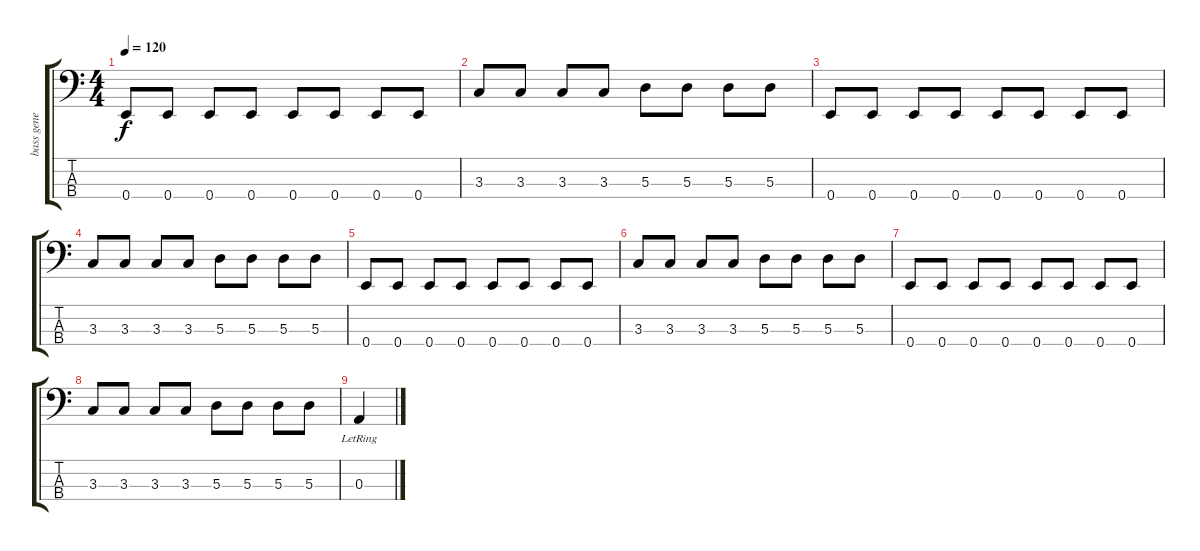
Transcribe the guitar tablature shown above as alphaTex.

\track ("bass gene simmons" "bass gene ") {instrument acousticguitarnylon}
\staff {score tabs}
\tuning (G2 D2 A1 E1) {hide}
\ts (4 4)
\tempo 120
\clef f4
\ks c
0.4.8{dy f instrument acousticguitarnylon} 0.4.8 0.4.8 0.4.8 0.4.8 0.4.8 0.4.8 0.4.8 |
3.3.8 3.3.8 3.3.8 3.3.8 5.3.8 5.3.8 5.3.8 5.3.8 |
0.4.8 0.4.8 0.4.8 0.4.8 0.4.8 0.4.8 0.4.8 0.4.8 |
3.3.8 3.3.8 3.3.8 3.3.8 5.3.8 5.3.8 5.3.8 5.3.8 |
0.4.8 0.4.8 0.4.8 0.4.8 0.4.8 0.4.8 0.4.8 0.4.8 |
3.3.8 3.3.8 3.3.8 3.3.8 5.3.8 5.3.8 5.3.8 5.3.8 |
0.4.8 0.4.8 0.4.8 0.4.8 0.4.8 0.4.8 0.4.8 0.4.8 |
3.3.8 3.3.8 3.3.8 3.3.8 5.3.8 5.3.8 5.3.8 5.3.8 |
0.3{lr}.4
